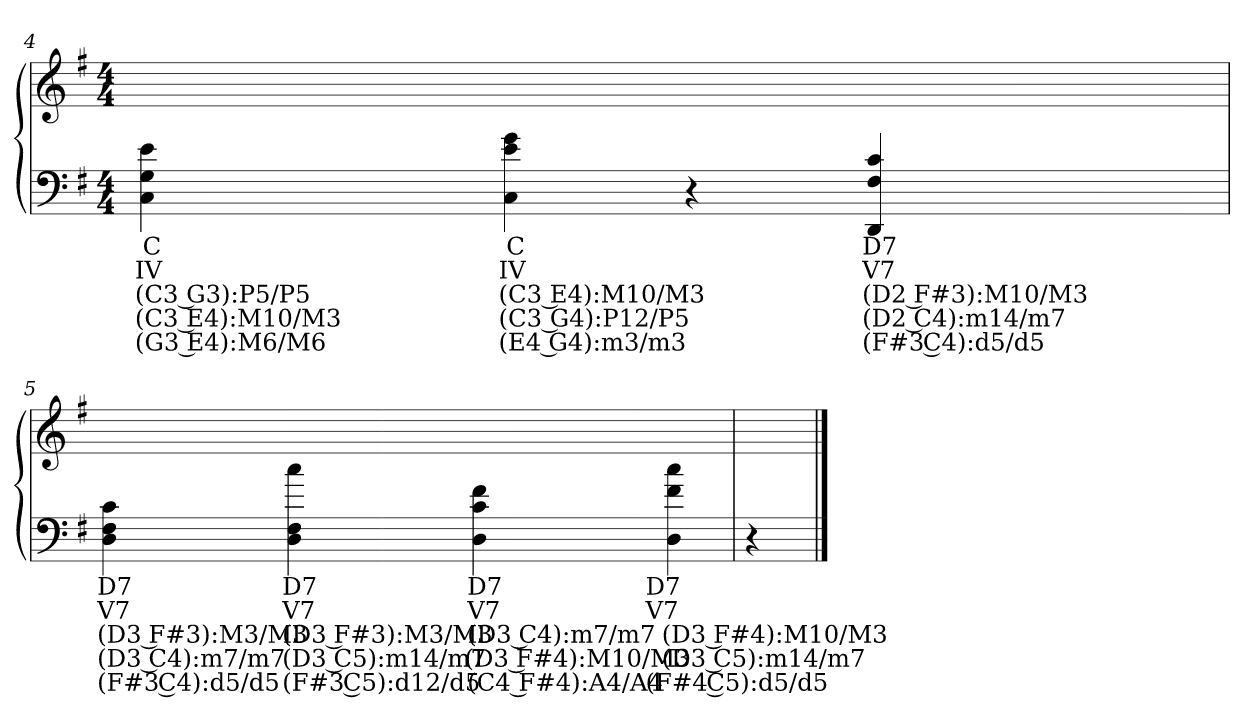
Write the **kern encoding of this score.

**kern	**text	**text	**text	**text	**text	**kern
*part2	*part2	*part2	*part2	*part2	*part2	*part1
*staff2	*staff2	*staff2	*staff2	*staff2	*staff2	*staff1
*clefF4	*	*	*	*	*	*clefG2
*k[f#]	*	*	*	*	*	*k[f#]
*G:	*	*	*	*	*	*G:
*M4/4	*	*	*	*	*	*M4/4
=4	=4	=4	=4	=4	=4	=4
4C 4G 4e	C	IV	(C3 G3):P5/P5	(C3 E4):M10/M3	(G3 E4):M6/M6	1ryy
4C 4e 4g	C	IV	(C3 E4):M10/M3	(C3 G4):P12/P5	(E4 G4):m3/m3	.
4r	.	.	.	.	.	.
4DD 4F# 4c	D7	V7	(D2 F#3):M10/M3	(D2 C4):m14/m7	(F#3 C4):d5/d5	.
=5	=5	=5	=5	=5	=5	=5
4D 4F# 4c	D7	V7	(D3 F#3):M3/M3	(D3 C4):m7/m7	(F#3 C4):d5/d5	1ryy
4D 4F# 4cc	D7	V7	(D3 F#3):M3/M3	(D3 C5):m14/m7	(F#3 C5):d12/d5	.
4D 4c 4f#	D7	V7	(D3 C4):m7/m7	(D3 F#4):M10/M3	(C4 F#4):A4/A4	.
4D 4f# 4cc	D7	V7	(D3 F#4):M10/M3	(D3 C5):m14/m7	(F#4 C5):d5/d5	.
=6	=6	=6	=6	=6	=6	=6
4r	.	.	.	.	.	4ryy
==	==	==	==	==	==	==
*-	*-	*-	*-	*-	*-	*-
